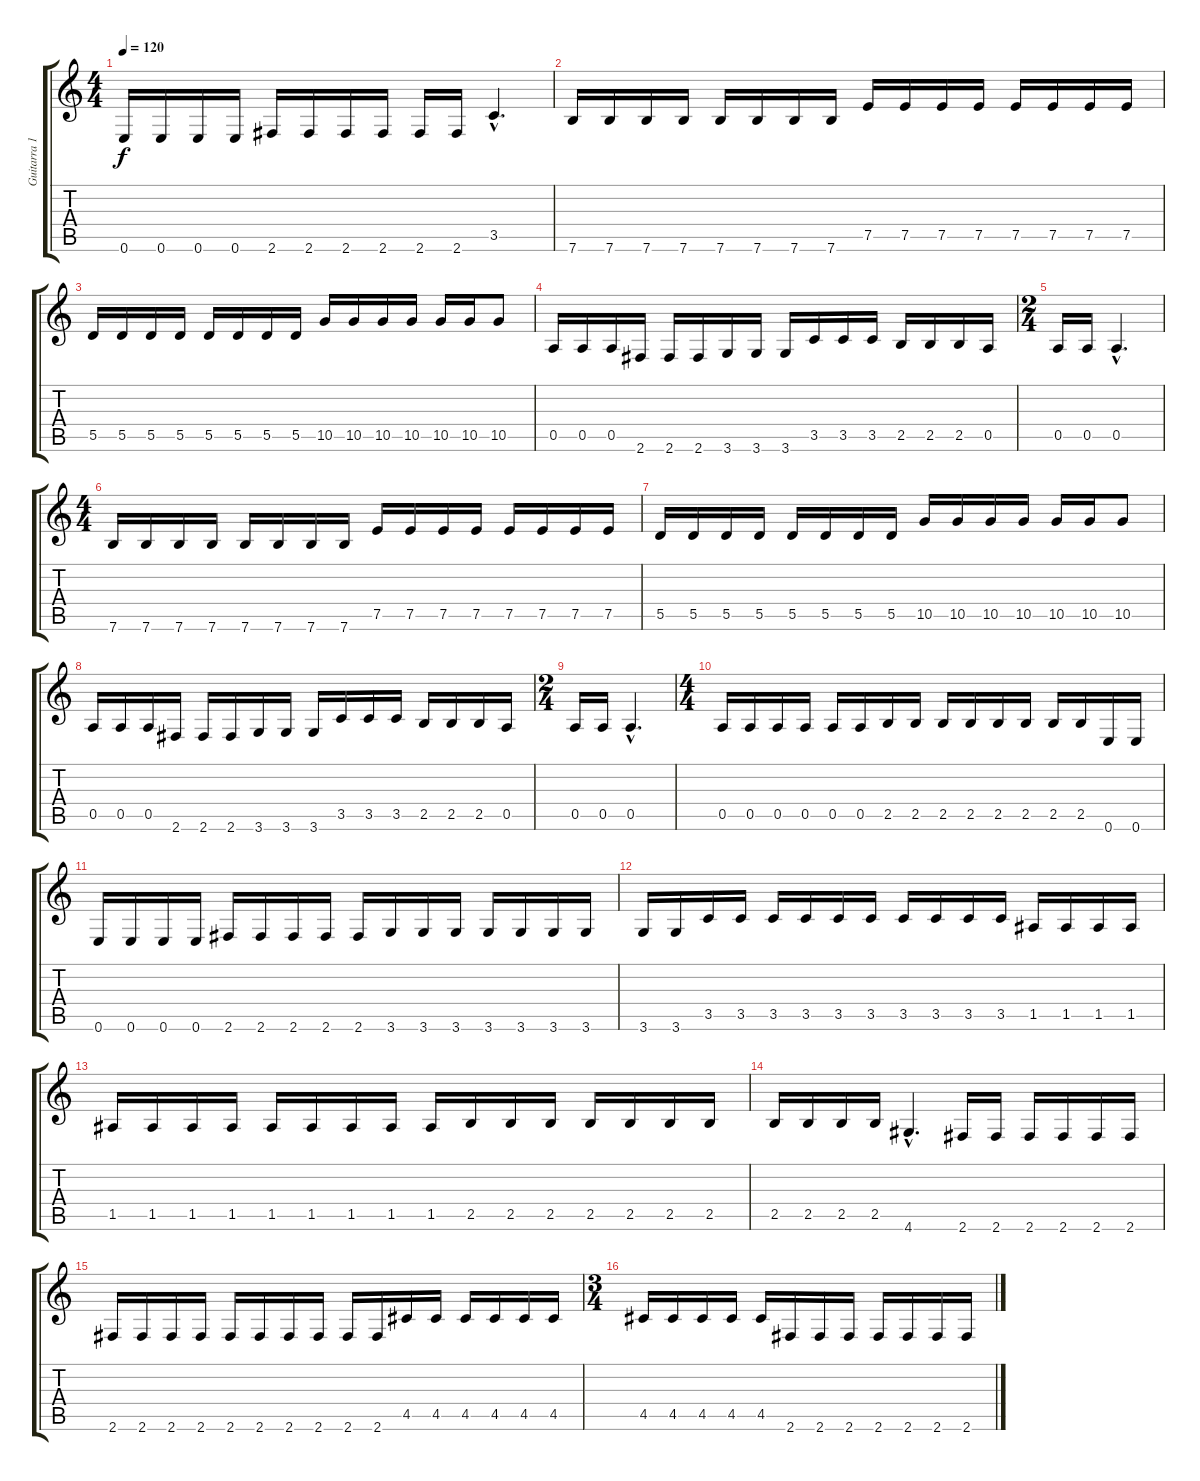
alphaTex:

\track ("Guitarra 1" "Guitarra 1") {instrument overdrivenguitar}
\staff {score tabs}
\tuning (E4 B3 G3 D3 A2 E2) {hide}
\ts (4 4)
\tempo 120
\clef g2
\ks c
0.6.16{dy f} 0.6.16 0.6.16 0.6.16 2.6.16 2.6.16 2.6.16 2.6.16 2.6.16 2.6.16 3.5{hac}.4{d} |
7.6.16 7.6.16 7.6.16 7.6.16 7.6.16 7.6.16 7.6.16 7.6.16 7.5.16 7.5.16 7.5.16 7.5.16 7.5.16 7.5.16 7.5.16 7.5.16 |
5.5.16 5.5.16 5.5.16 5.5.16 5.5.16 5.5.16 5.5.16 5.5.16 10.5.16 10.5.16 10.5.16 10.5.16 10.5.16 10.5.16 10.5.8 |
0.5.16 0.5.16 0.5.16 2.6.16 2.6.16 2.6.16 3.6.16 3.6.16 3.6.16 3.5.16 3.5.16 3.5.16 2.5.16 2.5.16 2.5.16 0.5.16 |
\ts (2 4)
0.5.16 0.5.16 0.5{hac}.4{d} |
\ts (4 4)
7.6.16 7.6.16 7.6.16 7.6.16 7.6.16 7.6.16 7.6.16 7.6.16 7.5.16 7.5.16 7.5.16 7.5.16 7.5.16 7.5.16 7.5.16 7.5.16 |
5.5.16 5.5.16 5.5.16 5.5.16 5.5.16 5.5.16 5.5.16 5.5.16 10.5.16 10.5.16 10.5.16 10.5.16 10.5.16 10.5.16 10.5.8 |
0.5.16 0.5.16 0.5.16 2.6.16 2.6.16 2.6.16 3.6.16 3.6.16 3.6.16 3.5.16 3.5.16 3.5.16 2.5.16 2.5.16 2.5.16 0.5.16 |
\ts (2 4)
0.5.16 0.5.16 0.5{hac}.4{d} |
\ts (4 4)
0.5.16 0.5.16 0.5.16 0.5.16 0.5.16 0.5.16 2.5.16 2.5.16 2.5.16 2.5.16 2.5.16 2.5.16 2.5.16 2.5.16 0.6.16 0.6.16 |
0.6.16 0.6.16 0.6.16 0.6.16 2.6.16 2.6.16 2.6.16 2.6.16 2.6.16 3.6.16 3.6.16 3.6.16 3.6.16 3.6.16 3.6.16 3.6.16 |
3.6.16 3.6.16 3.5.16 3.5.16 3.5.16 3.5.16 3.5.16 3.5.16 3.5.16 3.5.16 3.5.16 3.5.16 1.5.16 1.5.16 1.5.16 1.5.16 |
1.5.16 1.5.16 1.5.16 1.5.16 1.5.16 1.5.16 1.5.16 1.5.16 1.5.16 2.5.16 2.5.16 2.5.16 2.5.16 2.5.16 2.5.16 2.5.16 |
2.5.16 2.5.16 2.5.16 2.5.16 4.6{hac}.4{d} 2.6.16 2.6.16 2.6.16 2.6.16 2.6.16 2.6.16 |
2.6.16 2.6.16 2.6.16 2.6.16 2.6.16 2.6.16 2.6.16 2.6.16 2.6.16 2.6.16 4.5.16 4.5.16 4.5.16 4.5.16 4.5.16 4.5.16 |
\ts (3 4)
4.5.16 4.5.16 4.5.16 4.5.16 4.5.16 2.6.16 2.6.16 2.6.16 2.6.16 2.6.16 2.6.16 2.6.16
